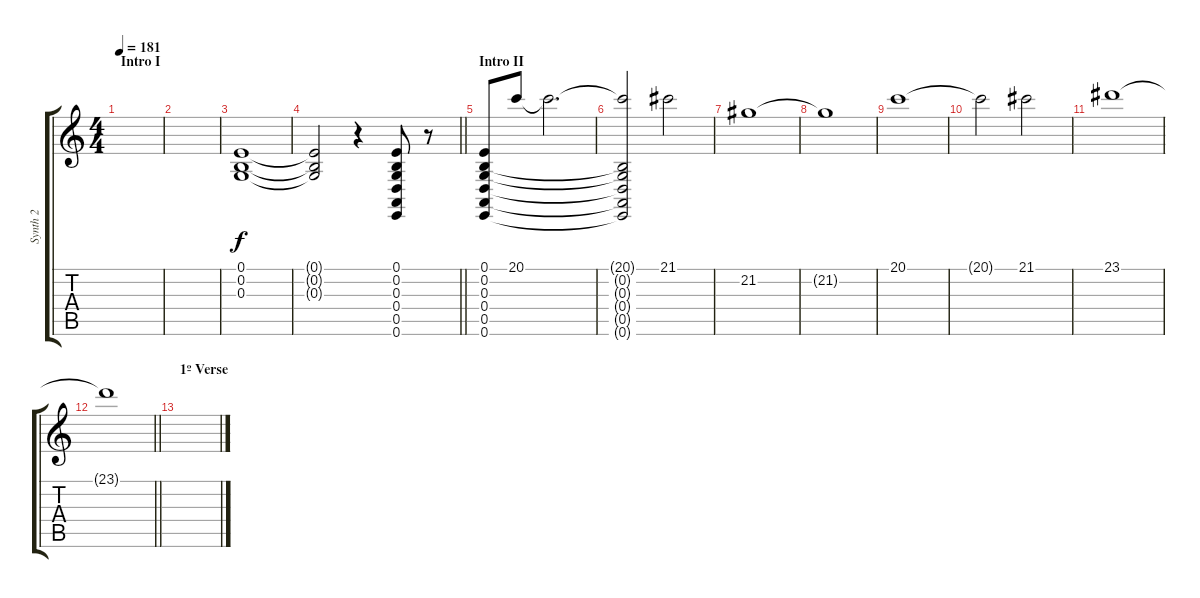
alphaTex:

\track ("Synth 2" "Synth 2") {instrument stringensemble1}
\staff {score tabs}
\tuning (E4 B3 G3 D3 A2 E2) {hide}
\ts (4 4)
\section ("" "Intro I")
\tempo 181
\clef g2
\ks c
|
|
(0.1 0.2 0.3).1{instrument applause} |
\barLineRight lightlight
(0.1{t} 0.2{t} 0.3{t}).2{instrument reversecymbal} r.4 (0.1 0.2 0.3 0.4 0.5 0.6).8{instrument melodictom} r.8 |
\section ("" "Intro II")
(0.1 0.2 0.3 0.4 0.5 0.6).8{instrument taikodrum} 20.1.8{volume 16 instrument tremolostrings} 20.1{t}.2{d} |
(20.1{t} 0.2{t} 0.3{t} 0.4{t} 0.5{t} 0.6{t}).2 21.1.2 |
21.2.1 |
21.2{t}.1 |
20.1.1 |
20.1{t}.2 21.1.2 |
23.1.1 |
\barLineRight lightlight
23.1{t}.1 |
\section ("" "1º Verse")
